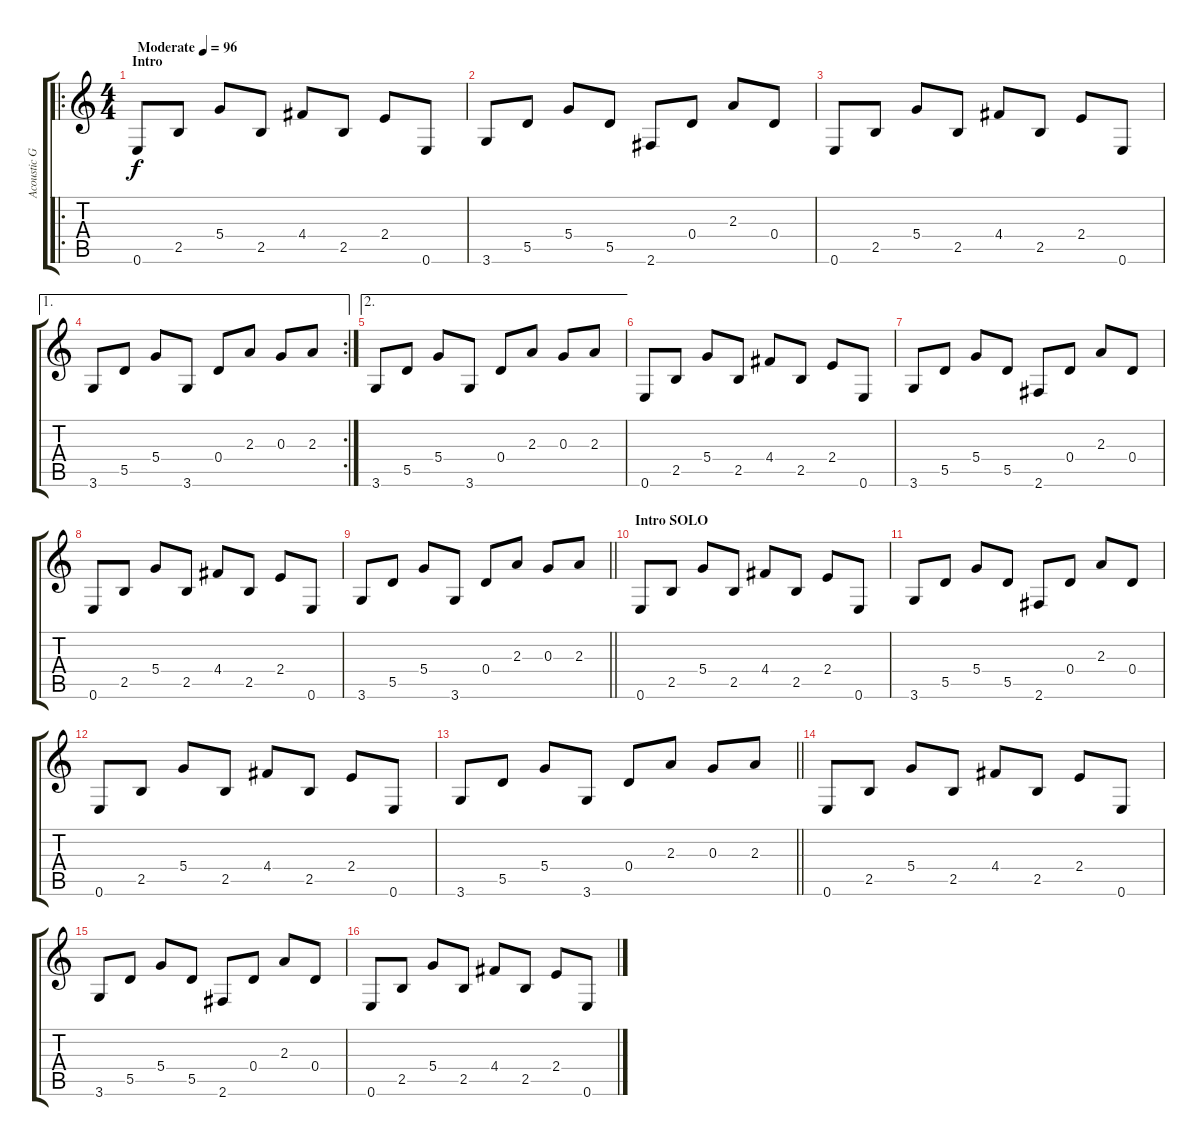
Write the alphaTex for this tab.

\track ("Acoustic Guitar" "Acoustic G") {instrument acousticguitarnylon}
\staff {score tabs}
\tuning (E4 B3 G3 D3 A2 E2) {hide}
\ro
\ts (4 4)
\section ("" "Intro")
\tempo (96 "Moderate")
\clef g2
\ks c
0.6.8{dy f instrument acousticguitarnylon} 2.5.8 5.4.8 2.5.8 4.4.8 2.5.8 2.4.8 0.6.8 |
3.6.8 5.5.8 5.4.8 5.5.8 2.6.8 0.4.8 2.3.8 0.4.8 |
0.6.8 2.5.8 5.4.8 2.5.8 4.4.8 2.5.8 2.4.8 0.6.8 |
\ae 1
\rc 2
3.6.8 5.5.8 5.4.8 3.6.8 0.4.8 2.3.8 0.3.8 2.3.8 |
\ae 2
3.6.8 5.5.8 5.4.8 3.6.8 0.4.8 2.3.8 0.3.8 2.3.8 |
0.6.8 2.5.8 5.4.8 2.5.8 4.4.8 2.5.8 2.4.8 0.6.8 |
3.6.8 5.5.8 5.4.8 5.5.8 2.6.8 0.4.8 2.3.8 0.4.8 |
0.6.8 2.5.8 5.4.8 2.5.8 4.4.8 2.5.8 2.4.8 0.6.8 |
\barLineRight lightlight
3.6.8 5.5.8 5.4.8 3.6.8 0.4.8 2.3.8 0.3.8 2.3.8 |
\section ("" "Intro SOLO")
0.6.8 2.5.8 5.4.8 2.5.8 4.4.8 2.5.8 2.4.8 0.6.8 |
3.6.8 5.5.8 5.4.8 5.5.8 2.6.8 0.4.8 2.3.8 0.4.8 |
0.6.8 2.5.8 5.4.8 2.5.8 4.4.8 2.5.8 2.4.8 0.6.8 |
\barLineRight lightlight
3.6.8 5.5.8 5.4.8 3.6.8 0.4.8 2.3.8 0.3.8 2.3.8 |
0.6.8 2.5.8 5.4.8 2.5.8 4.4.8 2.5.8 2.4.8 0.6.8 |
3.6.8 5.5.8 5.4.8 5.5.8 2.6.8 0.4.8 2.3.8 0.4.8 |
0.6.8 2.5.8 5.4.8 2.5.8 4.4.8 2.5.8 2.4.8 0.6.8
